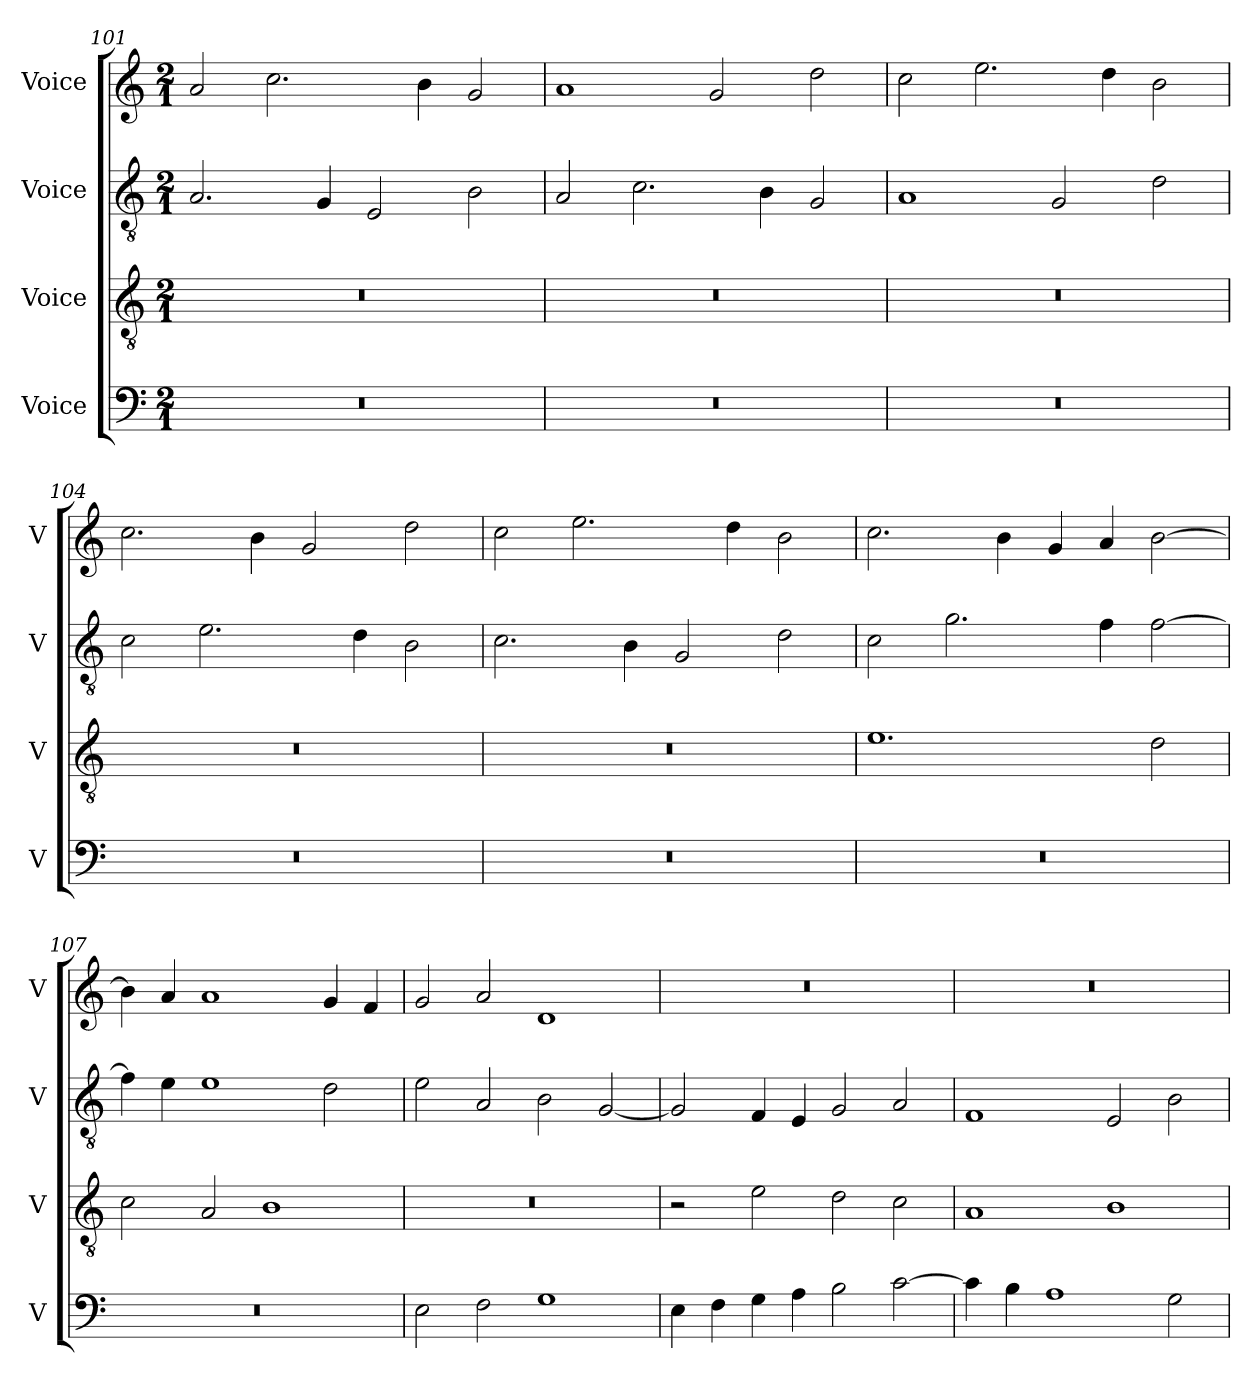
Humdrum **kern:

**kern	**kern	**kern	**kern
*part4	*part3	*part2	*part1
*staff4	*staff3	*staff2	*staff1
*I"Voice	*I"Voice	*I"Voice	*I"Voice
*I'V	*I'V	*I'V	*I'V
*clefF4	*clefGv2	*clefGv2	*clefG2
*k[]	*k[]	*k[]	*k[]
*M2/1	*M2/1	*M2/1	*M2/1
=101	=101	=101	=101
0r	0r	2.A/	2a/
.	.	.	2.cc\
.	.	4G/	.
.	.	2E/	.
.	.	.	4b\
.	.	2B\	2g/
=102	=102	=102	=102
0r	0r	2A/	1a
.	.	2.c\	.
.	.	.	2g/
.	.	4B\	.
.	.	2G/	2dd\
=103	=103	=103	=103
0r	0r	1A	2cc\
.	.	.	2.ee\
.	.	2G/	.
.	.	.	4dd\
.	.	2d\	2b\
!!LO:LB:g=z
=104	=104	=104	=104
0r	0r	2c\	2.cc\
.	.	2.e\	.
.	.	.	4b\
.	.	.	2g/
.	.	4d\	.
.	.	2B\	2dd\
=105	=105	=105	=105
0r	0r	2.c\	2cc\
.	.	.	2.ee\
.	.	4B\	.
.	.	2G/	.
.	.	.	4dd\
.	.	2d\	2b\
=106	=106	=106	=106
0r	1.e	2c\	2.cc\
.	.	2.g\	.
.	.	.	4b\
.	.	.	4g/
.	.	4f\	4a/
.	2d\	[2f\	[2b\
=107	=107	=107	=107
0r	2c\	4f\]	4b\]
.	.	4e\	4a/
.	2A/	1e	1a
.	1B	.	.
.	.	2d\	4g/
.	.	.	4f/
=108	=108	=108	=108
2E\	0r	2e\	2g/
2F\	.	2A/	2a/
1G	.	2B\	1d
.	.	[2G/	.
=109	=109	=109	=109
4E\	2r	2G/]	0r
4F\	.	.	.
4G\	2e\	4F/	.
4A\	.	4E/	.
2B\	2d\	2G/	.
[2c\	2c\	2A/	.
!!LO:LB:g=z
=110	=110	=110	=110
4c\]	1A	1F	0r
4B\	.	.	.
1A	.	.	.
.	1B	2E/	.
2G\	.	2B\	.
=	=	=	=
*-	*-	*-	*-
